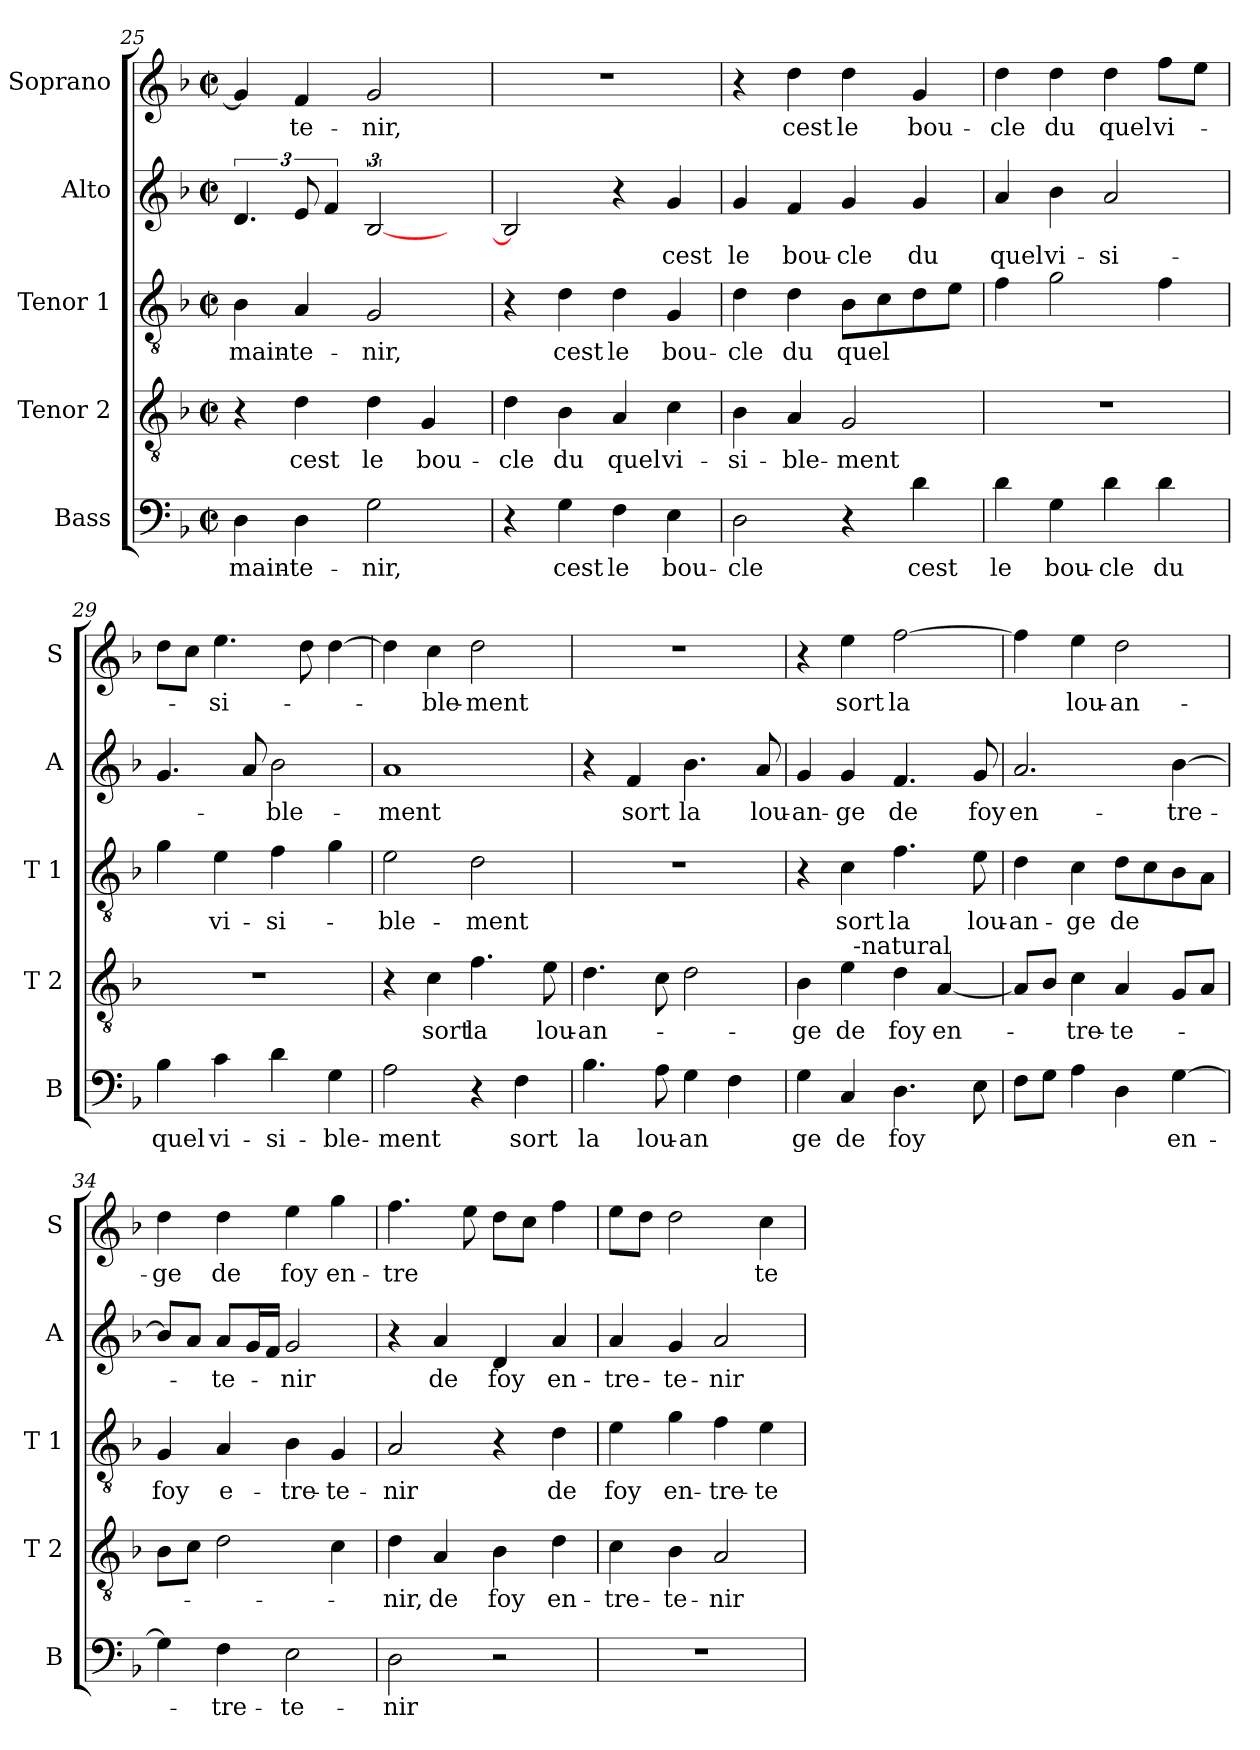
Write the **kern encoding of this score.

**kern	**text	**kern	**text	**kern	**text	**kern	**text	**kern	**text
*part5	*part5	*part4	*part4	*part3	*part3	*part2	*part2	*part1	*part1
*staff5	*staff5	*staff4	*staff4	*staff3	*staff3	*staff2	*staff2	*staff1	*staff1
*I"Bass	*	*I"Tenor 2	*	*I"Tenor 1	*	*I"Alto	*	*I"Soprano	*
*I'B	*	*I'T 2	*	*I'T 1	*	*I'A	*	*I'S	*
*clefF4	*	*clefGv2	*	*clefGv2	*	*clefG2	*	*clefG2	*
*k[b-]	*	*k[b-]	*	*k[b-]	*	*k[b-]	*	*k[b-]	*
*F:	*	*F:	*	*F:	*	*F:	*	*F:	*
*M2/2	*	*M2/2	*	*M2/2	*	*M2/2	*	*M2/2	*
*met(c|)	*	*met(c|)	*	*met(c|)	*	*met(c|)	*	*met(c|)	*
=25	=25	=25	=25	=25	=25	=25	=25	=25	=25
4D\	main-	4r	.	4B-\	main-	6.d/	.	4g/]	.
4D\	-te-	4d\	cest	4A/	-te-	12e/	.	4f/	-te-
.	.	.	.	.	.	6f/	.	.	.
2G\	-nir,	4d\	le	2G/	-nir,	[3B-/	.	2g/	-nir,
.	.	4G/	bou-	.	.	.	.	.	.
.	.	.	.	.	.	6ryy	.	.	.
=26	=26	=26	=26	=26	=26	=26	=26	=26	=26
4r	.	4d\	-cle	4r	.	2B-/]	.	1r	.
4G\	cest	4B-\	du	4d\	cest	.	.	.	.
4F\	le	4A/	quel	4d\	le	4r	.	.	.
4E\	bou-	4c\	vi-	4G/	bou-	4g/	-cest	.	.
=27	=27	=27	=27	=27	=27	=27	=27	=27	=27
2D\	-cle	4B-\	-si-	4d\	-cle	4g/	le	4r	.
.	.	4A/	-ble-	4d\	du	4f/	bou-	4dd\	cest
4r	.	2G/	-ment	8B-\L	quel	4g/	-cle	4dd\	le
.	.	.	.	8c\	.	.	.	.	.
4d\	cest	.	.	8d\	.	4g/	du	4g/	bou-
.	.	.	.	8e\J	.	.	.	.	.
!!LO:PB:g=z
=28	=28	=28	=28	=28	=28	=28	=28	=28	=28
4d\	le	1r	.	4f\	.	4a/	quel	4dd\	-cle
4G\	bou-	.	.	2g\	.	4b-\	vi-	4dd\	du
4d\	-cle	.	.	.	.	2a/	-si-	4dd\	quel
4d\	du	.	.	4f\	.	.	.	8ff\L	vi-
.	.	.	.	.	.	.	.	8ee\J	.
=29	=29	=29	=29	=29	=29	=29	=29	=29	=29
4B-\	quel	1r	.	4g\	.	4.g/	.	8dd\L	.
.	.	.	.	.	.	.	.	8cc\J	.
4c\	vi-	.	.	4e\	vi-	.	.	4.ee\	-si-
.	.	.	.	.	.	8a/	.	.	.
4d\	-si-	.	.	4f\	-si-	2b-\	-ble-	.	.
.	.	.	.	.	.	.	.	8dd\	.
4G\	-ble-	.	.	4g\	.	.	.	[4dd\	.
=30	=30	=30	=30	=30	=30	=30	=30	=30	=30
2A\	-ment	4r	.	2e\	-ble-	1a	-ment	4dd\]	.
.	.	4c\	sort	.	.	.	.	4cc\	-ble-
4r	.	4.f\	la	2d\	-ment	.	.	2dd\	-ment
4F\	sort	.	.	.	.	.	.	.	.
.	.	8e\	lou-	.	.	.	.	.	.
=31	=31	=31	=31	=31	=31	=31	=31	=31	=31
4.B-\	la	4.d\	-an-	1r	.	4r	.	1r	.
.	.	.	.	.	.	4f/	sort	.	.
8A\	lou-	8c\	.	.	.	.	.	.	.
4G\	-an	2d\	.	.	.	4.b-\	la	.	.
4F\	.	.	.	.	.	.	.	.	.
.	.	.	.	.	.	8a/	lou-	.	.
=32	=32	=32	=32	=32	=32	=32	=32	=32	=32
*	*	*^	*	*	*	*	*	*	*
4G\	ge	4B-\	4ryy	-ge	4r	.	4g/	-an-	4r	.
4C/	de	4e\	32ryy	de	4c\	sort	4g/	-ge	4ee\	sort
!	!	!	!LO:TX:a:t=-natural	!	!	!	!	!	!	!
.	.	.	2ryy	.	.	.	.	.	.	.
4.D\	foy	4d\	.	foy	4.f\	la	4.f/	de	[2ff\	la
.	.	[4A/	.	en-	.	.	.	.	.	.
.	.	.	8..ryy	.	.	.	.	.	.	.
8E\	.	.	.	.	8e\	lou-	8g/	foy	.	.
*	*	*v	*v	*	*	*	*	*	*	*
=33	=33	=33	=33	=33	=33	=33	=33	=33	=33
8F\L	.	8A/L]	.	4d\	-an-	2.a/	en-	4ff\]	.
8G\J	.	8B-/J	.	.	.	.	.	.	.
4A\	.	4c\	-tre-	4c\	-ge	.	.	4ee\	lou-
4D\	.	4A/	-te-	8d\L	de	.	.	2dd\	-an-
.	.	.	.	8c\	.	.	.	.	.
[4G\	en-	8G/L	.	8B-\	.	[4b-\	-tre-	.	.
.	.	8A/J	.	8A\J	.	.	.	.	.
=34	=34	=34	=34	=34	=34	=34	=34	=34	=34
4G\]	.	8B-\L	.	4G/	foy	8b-/L]	.	4dd\	-ge
.	.	8c\J	.	.	.	8a/J	.	.	.
4F\	-tre-	2d\	.	4A/	e-	8a/L	-te-	4dd\	de
.	.	.	.	.	.	16g/L	.	.	.
.	.	.	.	.	.	16f/JJ	.	.	.
2E\	-te-	.	.	4B-\	-tre-	2g/	-nir	4ee\	foy
.	.	4c\	.	4G/	-te-	.	.	4gg\	en-
!!LO:LB:g=z
=35	=35	=35	=35	=35	=35	=35	=35	=35	=35
2D\	-nir	4d\	-nir,	2A/	-nir	4r	.	4.ff\	-tre
.	.	4A/	de	.	.	4a/	de	.	.
.	.	.	.	.	.	.	.	8ee\	.
2r	.	4B-\	foy	4r	.	4d/	foy	8dd\L	.
.	.	.	.	.	.	.	.	8cc\J	.
.	.	4d\	en-	4d\	de	4a/	en-	4ff\	.
=36	=36	=36	=36	=36	=36	=36	=36	=36	=36
1r	.	4c\	-tre-	4e\	foy	4a/	-tre-	8ee\L	.
.	.	.	.	.	.	.	.	8dd\J	.
.	.	4B-\	-te-	4g\	en-	4g/	-te-	2dd\	.
.	.	2A/	-nir	4f\	-tre-	2a/	-nir	.	.
.	.	.	.	4e\	-te-	.	.	4cc\	te-
=	=	=	=	=	=	=	=	=	=
*-	*-	*-	*-	*-	*-	*-	*-	*-	*-
